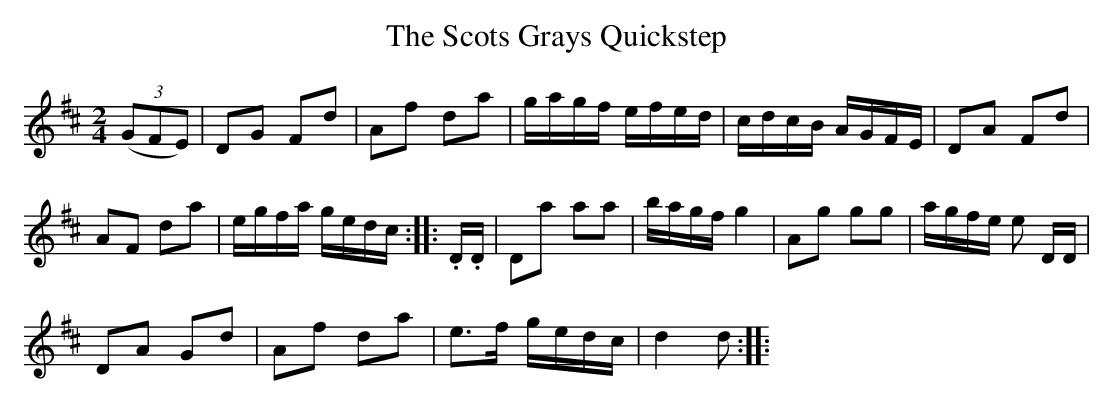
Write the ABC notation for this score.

X:1.1
T: The Scots Grays Quickstep
M:2/4
L:1/8
K:D
(3(GFE) | DG Fd | Af da | g/a/g/f/ e/f/e/d/ | c/d/c/B/ A/G/F/E/ | DA Fd |
AF da | e/g/f/a/ g/e/d/c/ :||: .D/.D/ | Da aa | b/a/g/f/ g2 | Ag gg | a/g/f/e/ e D/D/ |
DA Gd | Af da | e>f g/e/d/c/ | d2 d:||:
